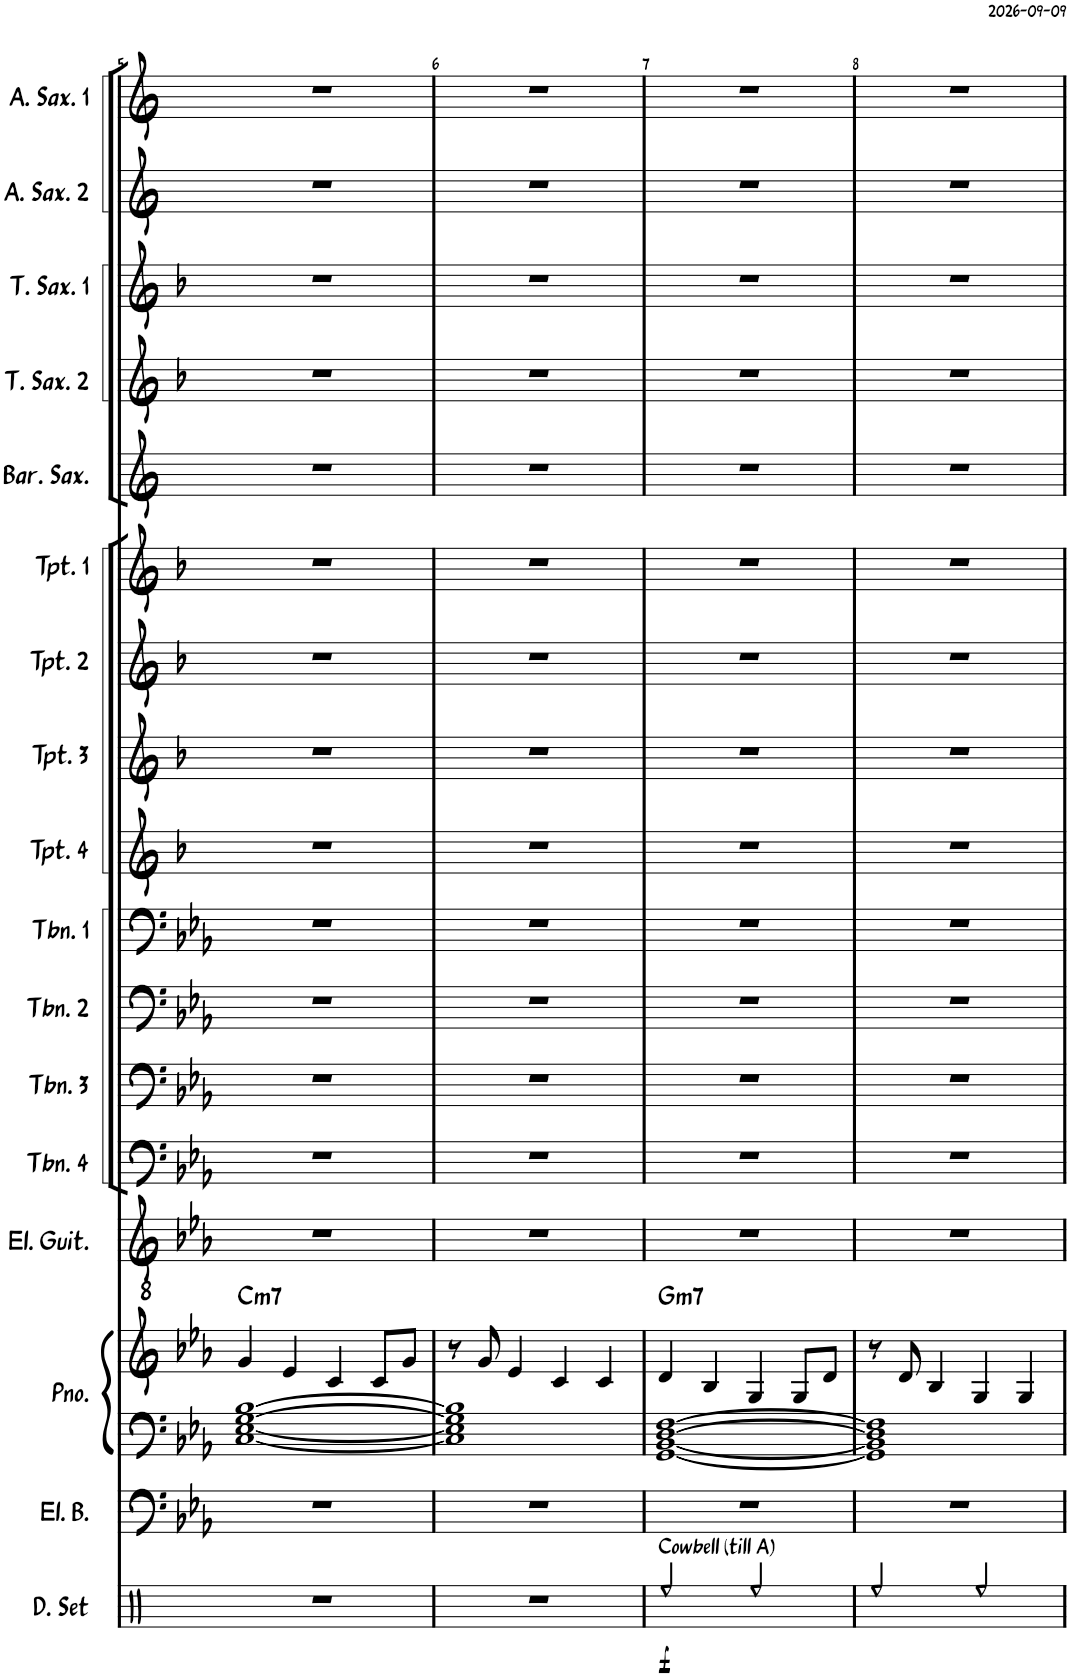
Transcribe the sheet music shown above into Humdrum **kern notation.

**kern	**dynam	**kern	**kern	**kern	**harte	**kern	**kern	**kern	**kern	**kern	**kern	**kern	**kern	**kern	**kern	**kern	**kern	**kern	**kern
*part17	*part17	*part16	*part15	*part15	*part15	*part14	*part13	*part12	*part11	*part10	*part9	*part8	*part7	*part6	*part5	*part4	*part3	*part2	*part1
*staff18	*staff18	*staff17	*staff16	*staff15	*	*staff14	*staff13	*staff12	*staff11	*staff10	*staff9	*staff8	*staff7	*staff6	*staff5	*staff4	*staff3	*staff2	*staff1
*I"Drumset	*	*I"Electric Bass	*I"Piano	*	*	*I"Electric Guitar	*I"Trombone 4	*I"Trombone 3	*I"Trombone 2	*I"Trombone 1	*I"Trumpet 4	*I"Trumpet 3	*I"Trumpet 2	*I"Trumpet 1	*I"Baritone Saxophone	*I"Tenor Saxophone 2	*I"Tenor Saxophone 1	*I"Alto Saxophone 2	*I"Alto Saxophone 1
*I'D. Set	*	*I'El. B.	*I'Pno.	*	*	*I'El. Guit.	*I'Tbn. 4	*I'Tbn. 3	*I'Tbn. 2	*I'Tbn. 1	*I'Tpt. 4	*I'Tpt. 3	*I'Tpt. 2	*I'Tpt. 1	*I'Bar. Sax.	*I'T. Sax. 2	*I'T. Sax. 1	*I'A. Sax. 2	*I'A. Sax. 1
!!LO:PB:g=z
*clefX	*	*clefF4	*clefF4	*clefG2	*	*clefGv2	*clefF4	*clefF4	*clefF4	*clefF4	*clefG2	*clefG2	*clefG2	*clefG2	*clefG2	*clefG2	*clefG2	*clefG2	*clefG2
*	*	*Trd7c12	*	*	*	*	*	*	*	*	*Trd1c2	*Trd1c2	*Trd1c2	*Trd1c2	*Trd12c21	*Trd8c14	*Trd8c14	*Trd5c9	*Trd5c9
*k[]	*	*k[b-e-a-]	*k[b-e-a-]	*k[b-e-a-]	*	*k[b-e-a-]	*k[b-e-a-]	*k[b-e-a-]	*k[b-e-a-]	*k[b-e-a-]	*k[b-]	*k[b-]	*k[b-]	*k[b-]	*k[]	*k[b-]	*k[b-]	*k[]	*k[]
*M4/4	*	*M4/4	*M4/4	*M4/4	*	*M4/4	*M4/4	*M4/4	*M4/4	*M4/4	*M4/4	*M4/4	*M4/4	*M4/4	*M4/4	*M4/4	*M4/4	*M4/4	*M4/4
=5	=5	=5	=5	=5	=5	=5	=5	=5	=5	=5	=5	=5	=5	=5	=5	=5	=5	=5	=5
!	!	!	!	!	!LO:H:kt=m7	!	!	!	!	!	!	!	!	!	!	!	!	!	!
1r	.	1r	[1C [1E- [1G [1B-	4g/	C:min7	1r	1r	1r	1r	1r	1r	1r	1r	1r	1r	1r	1r	1r	1r
.	.	.	.	4e-/	.	.	.	.	.	.	.	.	.	.	.	.	.	.	.
.	.	.	.	4c/	.	.	.	.	.	.	.	.	.	.	.	.	.	.	.
.	.	.	.	8c/L	.	.	.	.	.	.	.	.	.	.	.	.	.	.	.
.	.	.	.	8g/J	.	.	.	.	.	.	.	.	.	.	.	.	.	.	.
=6	=6	=6	=6	=6	=6	=6	=6	=6	=6	=6	=6	=6	=6	=6	=6	=6	=6	=6	=6
1r	.	1r	1C] 1E-] 1G] 1B-]	8r	.	1r	1r	1r	1r	1r	1r	1r	1r	1r	1r	1r	1r	1r	1r
.	.	.	.	8g/	.	.	.	.	.	.	.	.	.	.	.	.	.	.	.
.	.	.	.	4e-/	.	.	.	.	.	.	.	.	.	.	.	.	.	.	.
.	.	.	.	4c/	.	.	.	.	.	.	.	.	.	.	.	.	.	.	.
.	.	.	.	4c/	.	.	.	.	.	.	.	.	.	.	.	.	.	.	.
=7	=7	=7	=7	=7	=7	=7	=7	=7	=7	=7	=7	=7	=7	=7	=7	=7	=7	=7	=7
!LO:TX:a:t=Cowbell (till A)	!	!	!	!	!	!	!	!	!	!	!	!	!	!	!	!	!	!	!
!	!LO:DY:b	!	!	!	!LO:H:kt=m7	!	!	!	!	!	!	!	!	!	!	!	!	!	!
2Ree/	f	1r	[1GG [1BB- [1D [1F	4d/	G:min7	1r	1r	1r	1r	1r	1r	1r	1r	1r	1r	1r	1r	1r	1r
.	.	.	.	4B-/	.	.	.	.	.	.	.	.	.	.	.	.	.	.	.
2Ree/	.	.	.	4G/	.	.	.	.	.	.	.	.	.	.	.	.	.	.	.
.	.	.	.	8G/L	.	.	.	.	.	.	.	.	.	.	.	.	.	.	.
.	.	.	.	8d/J	.	.	.	.	.	.	.	.	.	.	.	.	.	.	.
=8	=8	=8	=8	=8	=8	=8	=8	=8	=8	=8	=8	=8	=8	=8	=8	=8	=8	=8	=8
2Ree/	.	1r	1GG] 1BB-] 1D] 1F]	8r	.	1r	1r	1r	1r	1r	1r	1r	1r	1r	1r	1r	1r	1r	1r
.	.	.	.	8d/	.	.	.	.	.	.	.	.	.	.	.	.	.	.	.
.	.	.	.	4B-/	.	.	.	.	.	.	.	.	.	.	.	.	.	.	.
2Ree/	.	.	.	4G/	.	.	.	.	.	.	.	.	.	.	.	.	.	.	.
.	.	.	.	4G/	.	.	.	.	.	.	.	.	.	.	.	.	.	.	.
=	=	=	=	=	=	=	=	=	=	=	=	=	=	=	=	=	=	=	=
*-	*-	*-	*-	*-	*-	*-	*-	*-	*-	*-	*-	*-	*-	*-	*-	*-	*-	*-	*-
